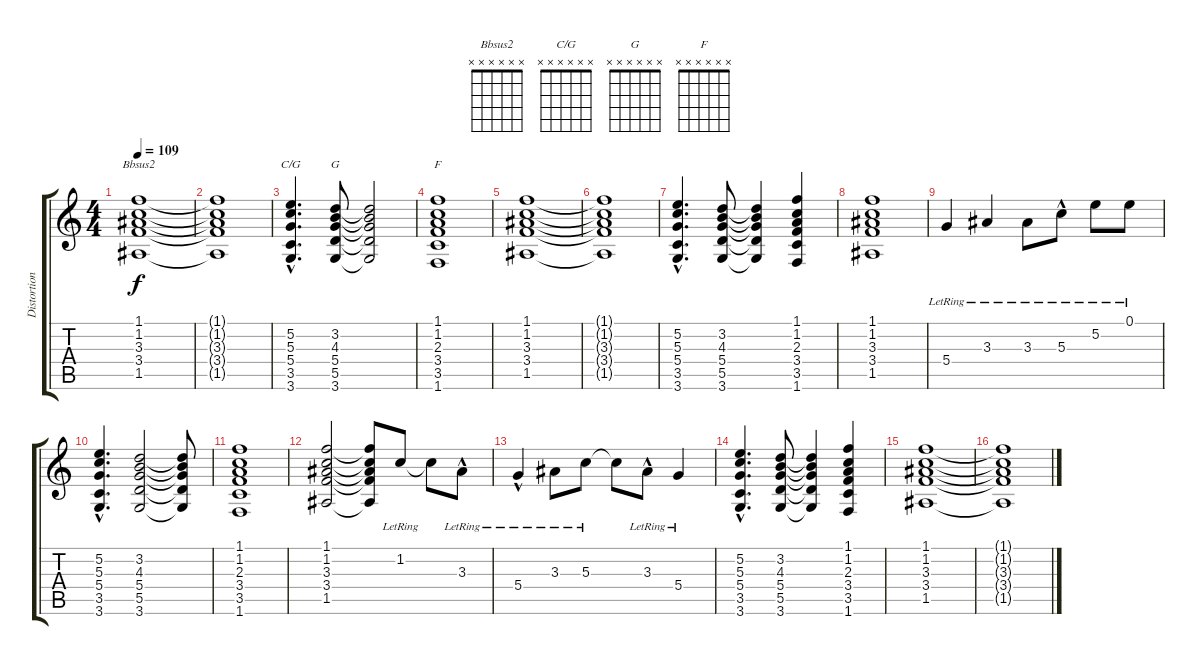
\track ("Distortion Gtr." "Distortion") {instrument distortionguitar}
\staff {score tabs}
\tuning (E4 B3 G3 D3 A2 E2) {hide}
\chord ("Bbsus2" x x x x x x) {firstfret 0}
\chord ("C/G" x x x x x x) {firstfret 0}
\chord ("G" x x x x x x) {firstfret 0}
\chord ("F" x x x x x x) {firstfret 0}
\ts (4 4)
\tempo 109
\clef g2
\ks c
(1.1 1.2 3.3 3.4 1.5).1{ch "Bbsus2" dy f} |
(1.1{t} 1.2{t} 3.3{t} 3.4{t} 1.5{t}).1 |
(5.2{hac} 5.3{hac} 5.4{hac} 3.5{hac} 3.6{hac}).4{d ch "C/G"} (3.2 4.3 5.4 5.5 3.6).8{ch "G"} (3.2{t} 4.3{t} 5.4{t} 5.5{t} 3.6{t}).2 |
(1.1 1.2 2.3 3.4 3.5 1.6).1{ch "F"} |
(1.1 1.2 3.3 3.4 1.5).1 |
(1.1{t} 1.2{t} 3.3{t} 3.4{t} 1.5{t}).1 |
(5.2{hac} 5.3{hac} 5.4{hac} 3.5{hac} 3.6{hac}).4{d} (3.2 4.3 5.4 5.5 3.6).8 (3.2{t} 4.3{t} 5.4{t} 5.5{t} 3.6{t}).4 (1.1 1.2 2.3 3.4 3.5 1.6).4 |
(1.1 1.2 3.3 3.4 1.5).1 |
5.4{lr}.4 3.3{lr}.4 3.3{lr}.8 5.3{hac lr}.8 5.2{lr}.8 0.1{lr}.8 |
(5.2{hac} 5.3{hac} 5.4{hac} 3.5{hac} 3.6{hac}).4{d} (3.2 4.3 5.4 5.5 3.6).2 (3.2{t} 4.3{t} 5.4{t} 5.5{t} 3.6{t}).8 |
(1.1 1.2 2.3 3.4 3.5 1.6).1 |
(1.1 1.2 3.3 3.4 1.5).2 (1.1{t} 1.2{t} 3.3{t} 3.4{t} 1.5{t}).8 1.2{lr}.8 1.2{t}.8 3.3{hac lr}.8 |
5.4{hac lr}.4 3.3{lr}.8 5.3{lr}.8 5.3{t}.8 3.3{hac lr}.8 5.4{lr}.4 |
(5.2{hac} 5.3{hac} 5.4{hac} 3.5{hac} 3.6{hac}).4{d} (3.2 4.3 5.4 5.5 3.6).8 (3.2{t} 4.3{t} 5.4{t} 5.5{t} 3.6{t}).4 (1.1 1.2 2.3 3.4 3.5 1.6).4 |
(1.1 1.2 3.3 3.4 1.5).1 |
(1.1{t} 1.2{t} 3.3{t} 3.4{t} 1.5{t}).1
